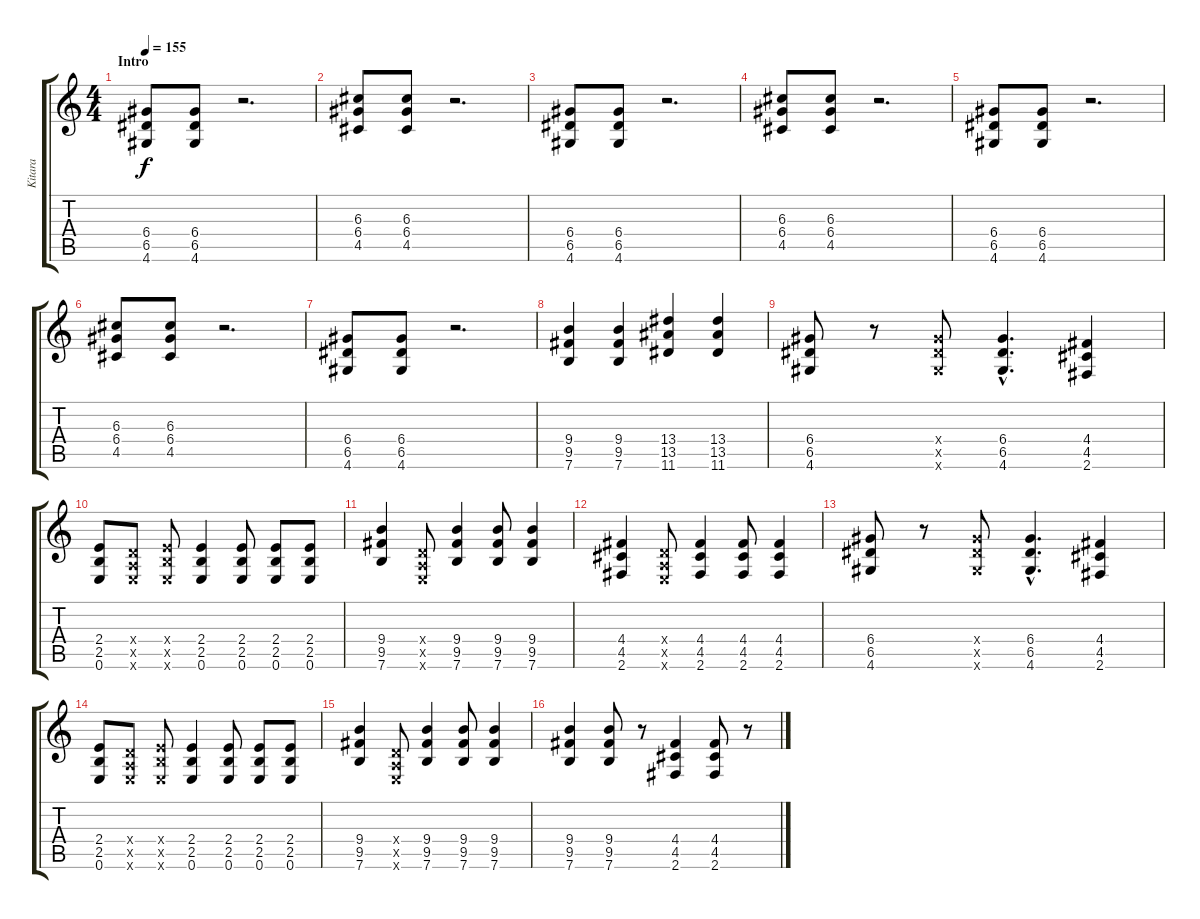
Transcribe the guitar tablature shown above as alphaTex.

\track ("Kitara" "Kitara") {instrument acousticguitarsteel}
\staff {score tabs}
\tuning (E4 B3 G3 D3 A2 E2) {hide}
\ts (4 4)
\section ("" "Intro")
\tempo 155
\clef g2
\ks c
(6.4 6.5 4.6).8{dy f instrument acousticguitarsteel} (6.4 6.5 4.6).8 r.2{d} |
(6.3 6.4 4.5).8 (6.3 6.4 4.5).8 r.2{d} |
(6.4 6.5 4.6).8 (6.4 6.5 4.6).8 r.2{d} |
(6.3 6.4 4.5).8 (6.3 6.4 4.5).8 r.2{d} |
(6.4 6.5 4.6).8 (6.4 6.5 4.6).8 r.2{d} |
(6.3 6.4 4.5).8 (6.3 6.4 4.5).8 r.2{d} |
(6.4 6.5 4.6).8 (6.4 6.5 4.6).8 r.2{d} |
(9.4 9.5 7.6).4 (9.4 9.5 7.6).4 (13.4 13.5 11.6).4 (13.4 13.5 11.6).4 |
(6.4 6.5 4.6).8 r.8 (6.4{x} 6.5{x} 4.6{x}).8 (6.4{hac} 6.5{hac} 4.6{hac}).4{d} (4.4 4.5 2.6).4 |
(2.4 2.5 0.6).8 (0.4{x} 0.5{x} 0.6{x}).8 (2.4{x} 2.5{x} 0.6{x}).8 (2.4 2.5 0.6).4 (2.4 2.5 0.6).8 (2.4 2.5 0.6).8 (2.4 2.5 0.6).8 |
(9.4 9.5 7.6).4 (0.4{x} 0.5{x} 0.6{x}).8 (9.4 9.5 7.6).4 (9.4 9.5 7.6).8 (9.4 9.5 7.6).4 |
(4.4 4.5 2.6).4 (0.4{x} 0.5{x} 0.6{x}).8 (4.4 4.5 2.6).4 (4.4 4.5 2.6).8 (4.4 4.5 2.6).4 |
(6.4 6.5 4.6).8 r.8 (6.4{x} 6.5{x} 4.6{x}).8 (6.4{hac} 6.5{hac} 4.6{hac}).4{d} (4.4 4.5 2.6).4 |
(2.4 2.5 0.6).8 (0.4{x} 0.5{x} 0.6{x}).8 (2.4{x} 2.5{x} 0.6{x}).8 (2.4 2.5 0.6).4 (2.4 2.5 0.6).8 (2.4 2.5 0.6).8 (2.4 2.5 0.6).8 |
(9.4 9.5 7.6).4 (0.4{x} 0.5{x} 0.6{x}).8 (9.4 9.5 7.6).4 (9.4 9.5 7.6).8 (9.4 9.5 7.6).4 |
(9.4 9.5 7.6).4 (9.4 9.5 7.6).8 r.8 (4.4 4.5 2.6).4 (4.4 4.5 2.6).8 r.8
